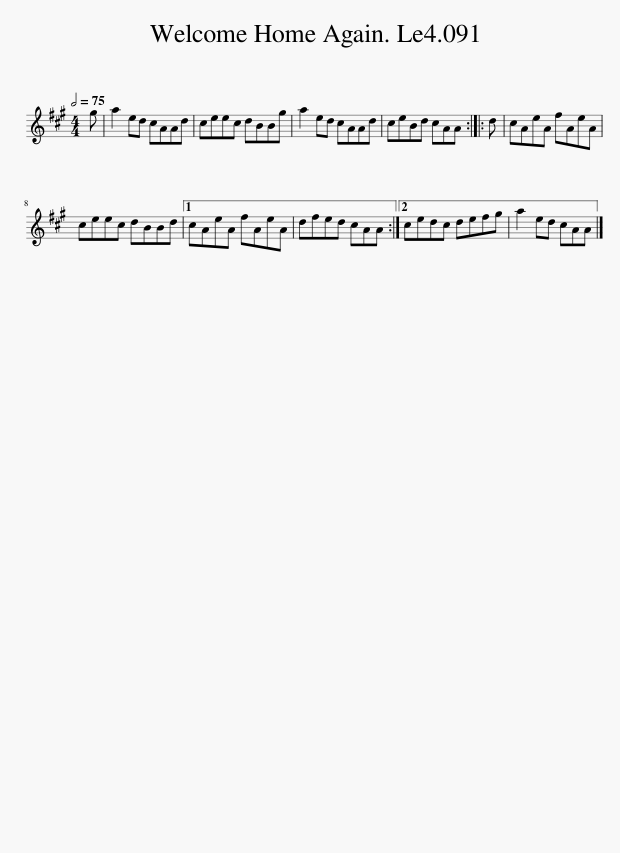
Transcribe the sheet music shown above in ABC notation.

X:1
L:1/8
Q:1/2=75
M:4/4
I:linebreak $
K:A
V:1 treble
V:1
 g | a2 ed cAAd | ceec dBBg | a2 ed cAAd | ceBd cAA :: %5
 d | cAeA fAeA |$ ceec dBBd |1 cAeA fAeA | dfed cAA :|2 %10
 cedc defg | a2 ed cAA |] %12
